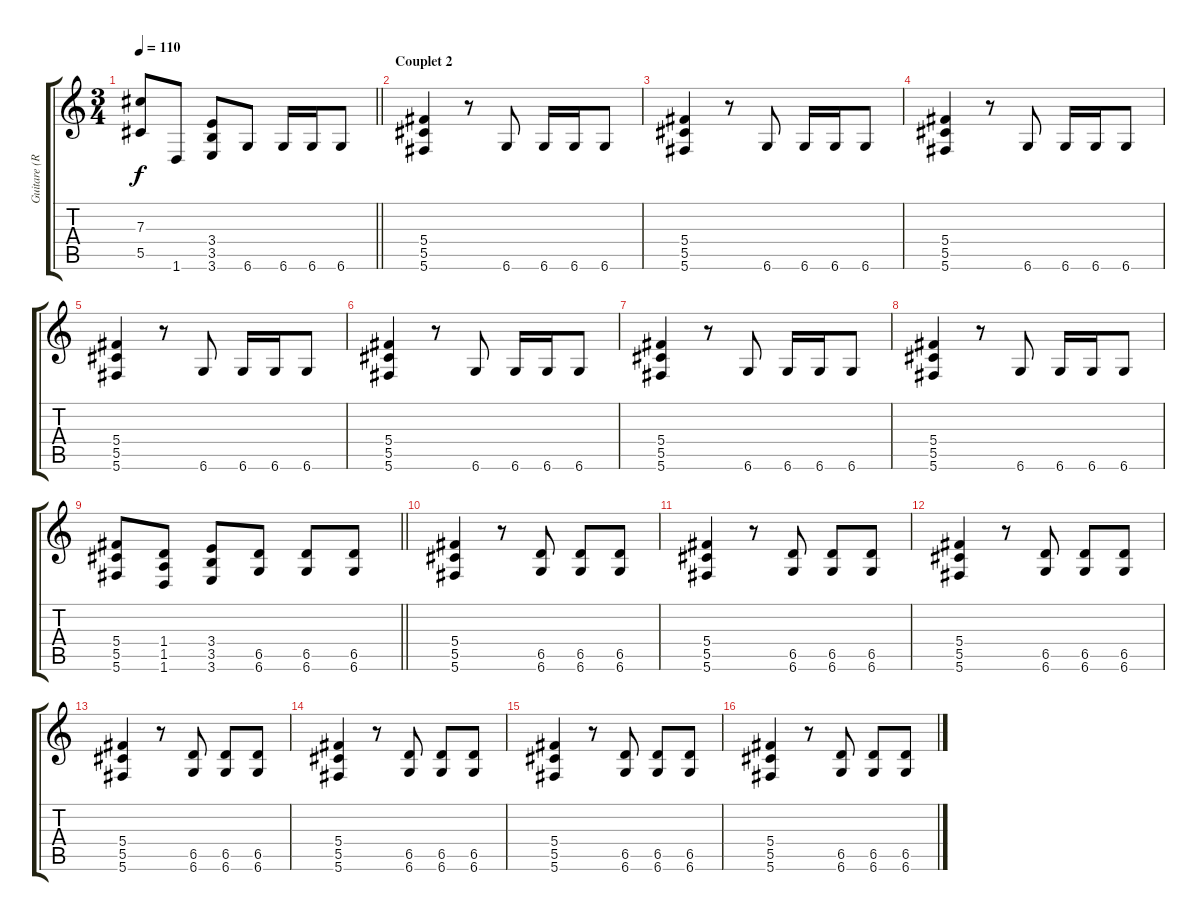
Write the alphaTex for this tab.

\track ("Guitare (Rythmique) - Kaoru" "Guitare (R") {instrument distortionguitar}
\staff {score tabs}
\tuning (Eb4 Bb3 Gb3 Db3 Ab2 Db2) {hide}
\ts (3 4)
\tempo 110
\clef g2
\barLineRight lightlight
\ks c
(7.3 5.5).8{dy f} 1.6.8 (3.4 3.5 3.6).8 6.6.8 6.6.16 6.6.16 6.6.8 |
\section ("" "Couplet 2")
(5.4 5.5 5.6).4 r.8 6.6.8 6.6.16 6.6.16 6.6.8 |
(5.4 5.5 5.6).4 r.8 6.6.8 6.6.16 6.6.16 6.6.8 |
(5.4 5.5 5.6).4 r.8 6.6.8 6.6.16 6.6.16 6.6.8 |
(5.4 5.5 5.6).4 r.8 6.6.8 6.6.16 6.6.16 6.6.8 |
(5.4 5.5 5.6).4 r.8 6.6.8 6.6.16 6.6.16 6.6.8 |
(5.4 5.5 5.6).4 r.8 6.6.8 6.6.16 6.6.16 6.6.8 |
(5.4 5.5 5.6).4 r.8 6.6.8 6.6.16 6.6.16 6.6.8 |
\barLineRight lightlight
(5.4 5.5 5.6).8 (1.4 1.5 1.6).8 (3.4 3.5 3.6).8 (6.5 6.6).8 (6.5 6.6).8 (6.5 6.6).8 |
(5.4 5.5 5.6).4 r.8 (6.5 6.6).8 (6.5 6.6).8 (6.5 6.6).8 |
(5.4 5.5 5.6).4 r.8 (6.5 6.6).8 (6.5 6.6).8 (6.5 6.6).8 |
(5.4 5.5 5.6).4 r.8 (6.5 6.6).8 (6.5 6.6).8 (6.5 6.6).8 |
(5.4 5.5 5.6).4 r.8 (6.5 6.6).8 (6.5 6.6).8 (6.5 6.6).8 |
(5.4 5.5 5.6).4 r.8 (6.5 6.6).8 (6.5 6.6).8 (6.5 6.6).8 |
(5.4 5.5 5.6).4 r.8 (6.5 6.6).8 (6.5 6.6).8 (6.5 6.6).8 |
(5.4 5.5 5.6).4 r.8 (6.5 6.6).8 (6.5 6.6).8 (6.5 6.6).8
